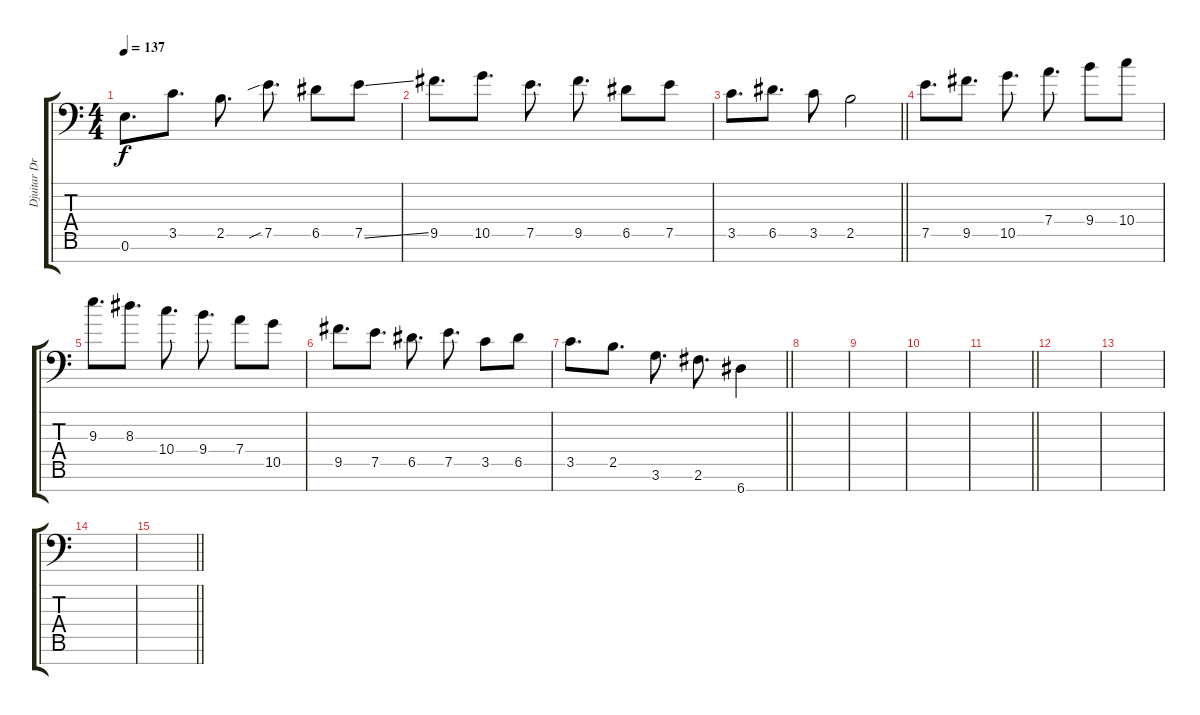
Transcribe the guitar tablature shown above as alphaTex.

\track ("Djuitar Dropped A" "Djuitar Dr") {instrument distortionguitar}
\staff {score tabs}
\tuning (E4 B3 G3 D3 A2 E2 A1) {hide}
\ts (4 4)
\tempo 137
\clef f4
\ks c
0.6.8{d dy f} 3.5.8{d} 2.5.8{d} 7.5{sib}.8{d} 6.5.8 7.5{ss}.8 |
9.5.8{d} 10.5.8{d} 7.5.8{d} 9.5.8{d} 6.5.8 7.5.8 |
\barLineRight lightlight
3.5.8{d} 6.5.8{d} 3.5.8 2.5.2 |
7.5.8{d} 9.5.8{d} 10.5.8{d} 7.4.8{d} 9.4.8 10.4.8 |
9.3.8{d} 8.3.8{d} 10.4.8{d} 9.4.8{d} 7.4.8 10.5.8 |
9.5.8{d} 7.5.8{d} 6.5.8{d} 7.5.8{d} 3.5.8 6.5.8 |
\barLineRight lightlight
3.5.8{d} 2.5.8{d} 3.6.8{d} 2.6.8{d} 6.7.4 |
|
|
|
\barLineRight lightlight
|
|
|
|
\barLineRight lightlight
